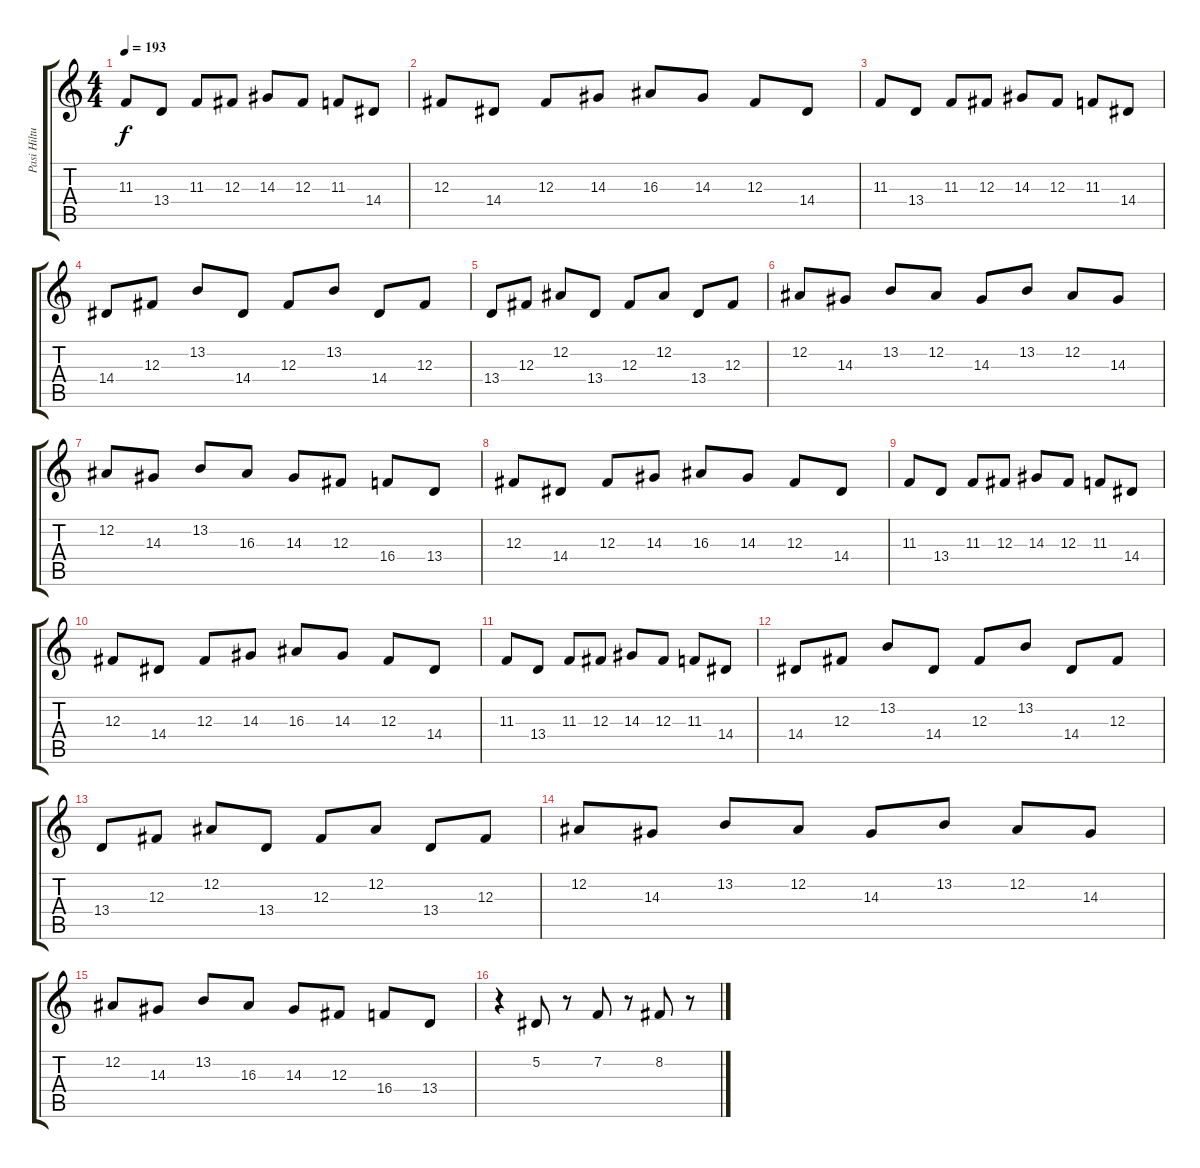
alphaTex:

\track ("Pasi Hiltula " "Pasi Hiltu") {instrument stringensemble1}
\staff {score tabs}
\tuning (Eb4 Bb3 Gb3 Db3 Ab2 Eb2) {hide}
\ts (4 4)
\tempo 193
\clef g2
\ks c
11.3.8{dy f} 13.4.8 11.3.8 12.3.8 14.3.8 12.3.8 11.3.8 14.4.8 |
12.3.8 14.4.8 12.3.8 14.3.8 16.3.8 14.3.8 12.3.8 14.4.8 |
11.3.8 13.4.8 11.3.8 12.3.8 14.3.8 12.3.8 11.3.8 14.4.8 |
14.4.8 12.3.8 13.2.8 14.4.8 12.3.8 13.2.8 14.4.8 12.3.8 |
13.4.8 12.3.8 12.2.8 13.4.8 12.3.8 12.2.8 13.4.8 12.3.8 |
12.2.8 14.3.8 13.2.8 12.2.8 14.3.8 13.2.8 12.2.8 14.3.8 |
12.2.8 14.3.8 13.2.8 16.3.8 14.3.8 12.3.8 16.4.8 13.4.8 |
12.3.8 14.4.8 12.3.8 14.3.8 16.3.8 14.3.8 12.3.8 14.4.8 |
11.3.8 13.4.8 11.3.8 12.3.8 14.3.8 12.3.8 11.3.8 14.4.8 |
12.3.8 14.4.8 12.3.8 14.3.8 16.3.8 14.3.8 12.3.8 14.4.8 |
11.3.8 13.4.8 11.3.8 12.3.8 14.3.8 12.3.8 11.3.8 14.4.8 |
14.4.8 12.3.8 13.2.8 14.4.8 12.3.8 13.2.8 14.4.8 12.3.8 |
13.4.8 12.3.8 12.2.8 13.4.8 12.3.8 12.2.8 13.4.8 12.3.8 |
12.2.8 14.3.8 13.2.8 12.2.8 14.3.8 13.2.8 12.2.8 14.3.8 |
12.2.8 14.3.8 13.2.8 16.3.8 14.3.8 12.3.8 16.4.8 13.4.8 |
r.4 5.2.8{volume 16 instrument stringensemble1} r.8 7.2.8 r.8 8.2.8 r.8
